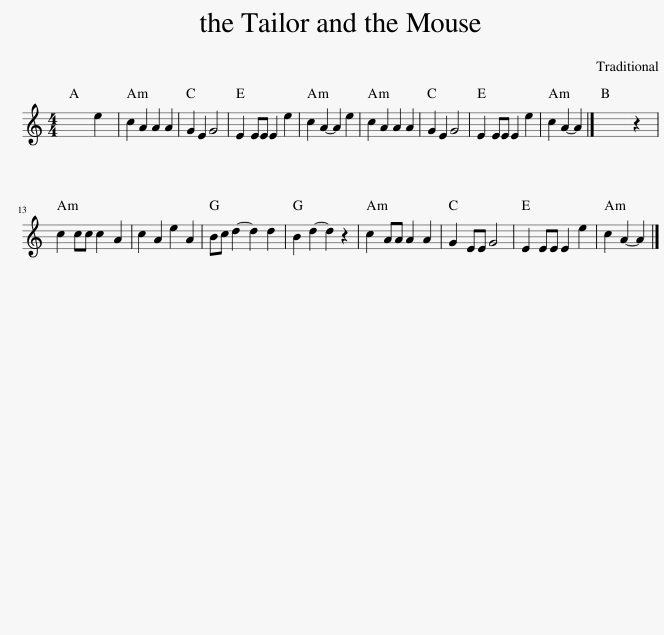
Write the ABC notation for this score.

X:1
L:1/8
M:4/4
I:linebreak $
K:C
V:1 treble
V:1
 x8 | e2 | c2 A2 A2 A2 | G2 E2 G4 | E2 EE E2 e2 | %5
 c2 A2- A2 e2 | c2 A2 A2 A2 | G2 E2 G4 | E2 EE E2 e2 | c2 A2- A2 |] %10
 x8 | z2 |$ c2 cc c2 A2 | c2 A2 e2 A2 | Bc d2- d2 d2 | %15
 B2 d2- d2 z2 | c2 AA A2 A2 | G2 EE G4 | E2 EE E2 e2 | c2 A2- A2 |] %20
